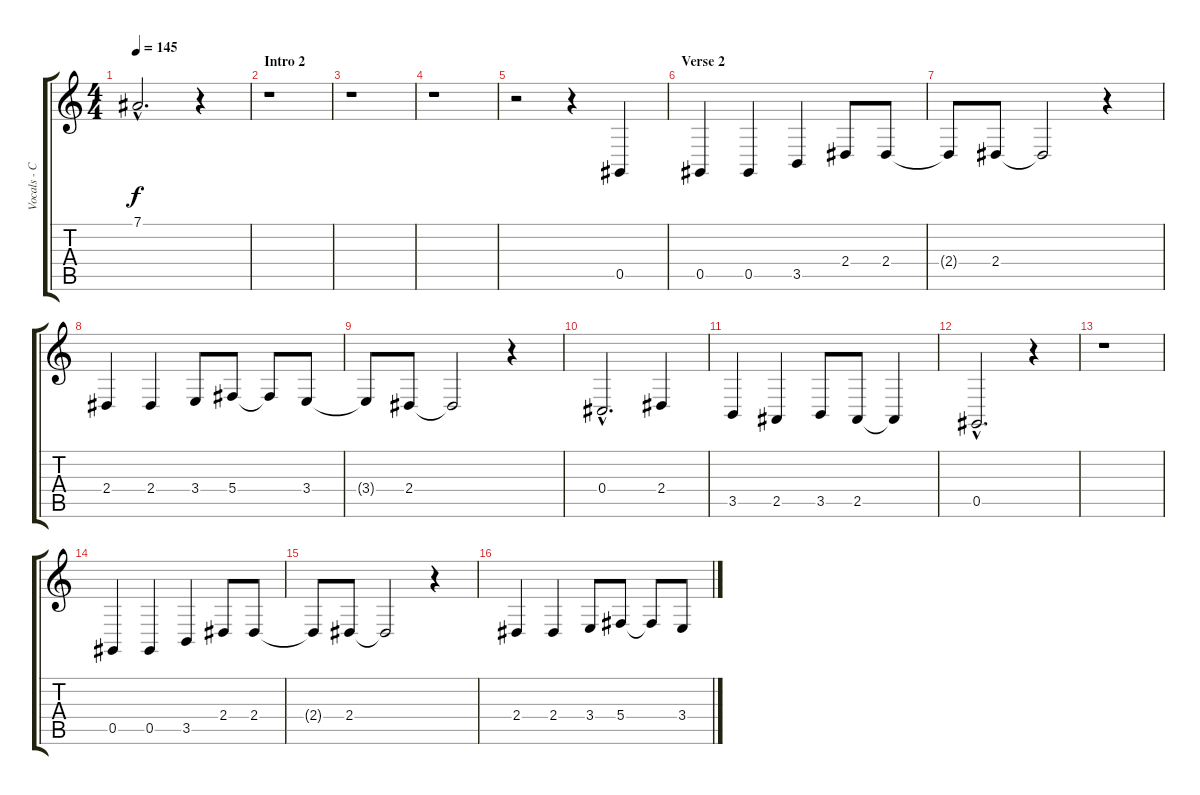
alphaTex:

\track ("Vocals - Chris Bay" "Vocals - C") {instrument trumpet}
\staff {score tabs}
\tuning (Eb4 Bb3 Gb3 Db3 Ab2 Eb2) {hide}
\ts (4 4)
\tempo 145
\clef g2
\ks c
7.1{hac}.2{d dy f} r.4 |
\section ("" "Intro 2")
r.1 |
r.1 |
r.1 |
r.2 r.4 0.5.4 |
\section ("" "Verse 2")
0.5.4 0.5.4 3.5.4 2.4.8 2.4.8 |
2.4{t}.8 2.4.8 2.4{t}.2 r.4 |
2.4.4 2.4.4 3.4.8 5.4.8 5.4{t}.8 3.4.8 |
3.4{t}.8 2.4.8 2.4{t}.2 r.4 |
0.4{hac}.2{d} 2.4.4 |
3.5.4 2.5.4 3.5.8 2.5.8 2.5{t}.4 |
0.5{hac}.2{d} r.4 |
r.1 |
0.5.4 0.5.4 3.5.4 2.4.8 2.4.8 |
2.4{t}.8 2.4.8 2.4{t}.2 r.4 |
2.4.4 2.4.4 3.4.8 5.4.8 5.4{t}.8 3.4.8
